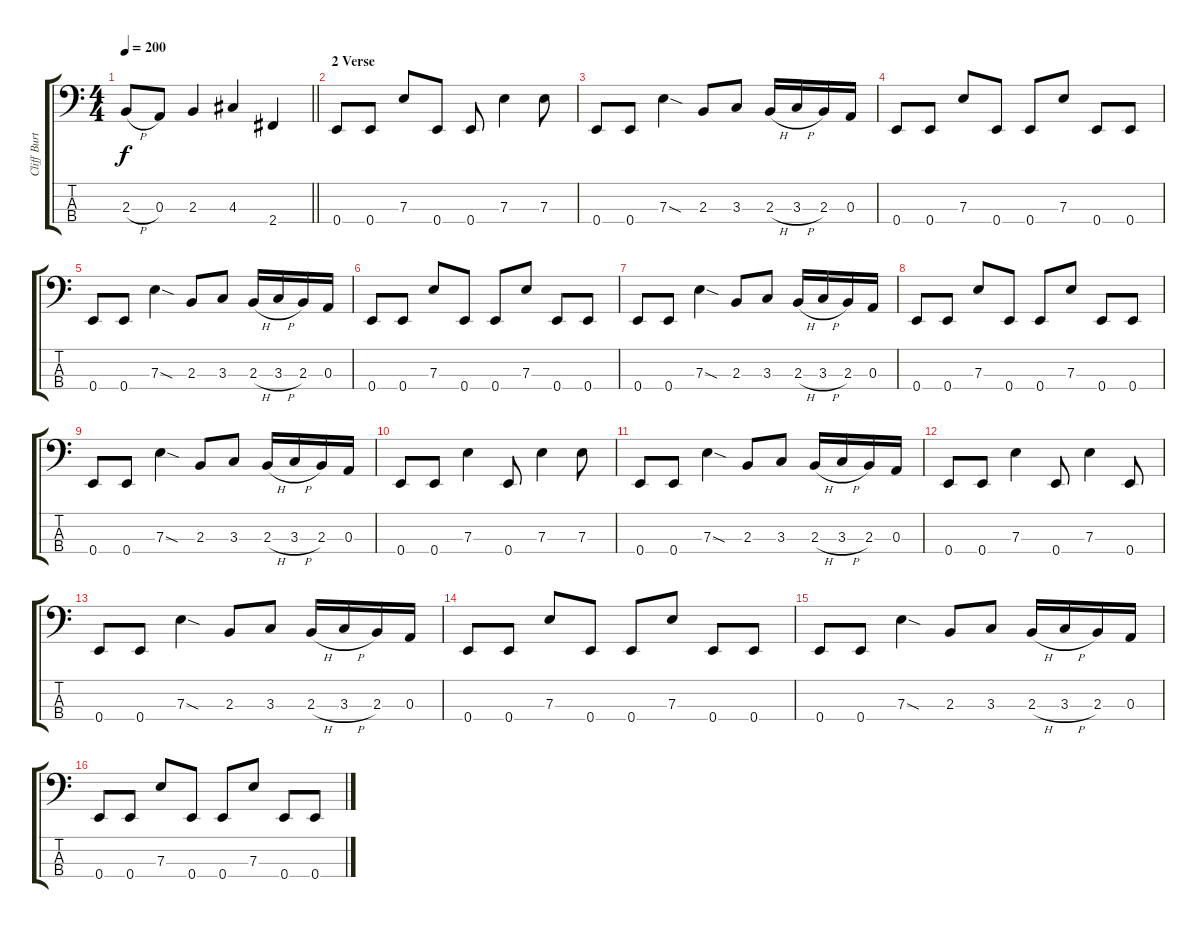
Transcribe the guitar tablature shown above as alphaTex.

\track ("Cliff Burton (Bass)" "Cliff Burt") {instrument electricbassfinger}
\staff {score tabs}
\tuning (G2 D2 A1 E1) {hide}
\ts (4 4)
\tempo 200
\clef f4
\barLineRight lightlight
\ks c
2.3{h}.8{dy f} 0.3.8 2.3.4 4.3.4 2.4.4 |
\section ("" "2 Verse")
0.4.8 0.4.8 7.3.8 0.4.8 0.4.8 7.3.4 7.3.8 |
0.4.8 0.4.8 7.3{sod}.4 2.3.8 3.3.8 2.3{h}.16 3.3{h}.16 2.3.16 0.3.16 |
0.4.8 0.4.8 7.3.8 0.4.8 0.4.8 7.3.8 0.4.8 0.4.8 |
0.4.8 0.4.8 7.3{sod}.4 2.3.8 3.3.8 2.3{h}.16 3.3{h}.16 2.3.16 0.3.16 |
0.4.8 0.4.8 7.3.8 0.4.8 0.4.8 7.3.8 0.4.8 0.4.8 |
0.4.8 0.4.8 7.3{sod}.4 2.3.8 3.3.8 2.3{h}.16 3.3{h}.16 2.3.16 0.3.16 |
0.4.8 0.4.8 7.3.8 0.4.8 0.4.8 7.3.8 0.4.8 0.4.8 |
0.4.8 0.4.8 7.3{sod}.4 2.3.8 3.3.8 2.3{h}.16 3.3{h}.16 2.3.16 0.3.16 |
0.4.8 0.4.8 7.3.4 0.4.8 7.3.4 7.3.8 |
0.4.8 0.4.8 7.3{sod}.4 2.3.8 3.3.8 2.3{h}.16 3.3{h}.16 2.3.16 0.3.16 |
0.4.8 0.4.8 7.3.4 0.4.8 7.3.4 0.4.8 |
0.4.8 0.4.8 7.3{sod}.4 2.3.8 3.3.8 2.3{h}.16 3.3{h}.16 2.3.16 0.3.16 |
0.4.8 0.4.8 7.3.8 0.4.8 0.4.8 7.3.8 0.4.8 0.4.8 |
0.4.8 0.4.8 7.3{sod}.4 2.3.8 3.3.8 2.3{h}.16 3.3{h}.16 2.3.16 0.3.16 |
0.4.8 0.4.8 7.3.8 0.4.8 0.4.8 7.3.8 0.4.8 0.4.8
